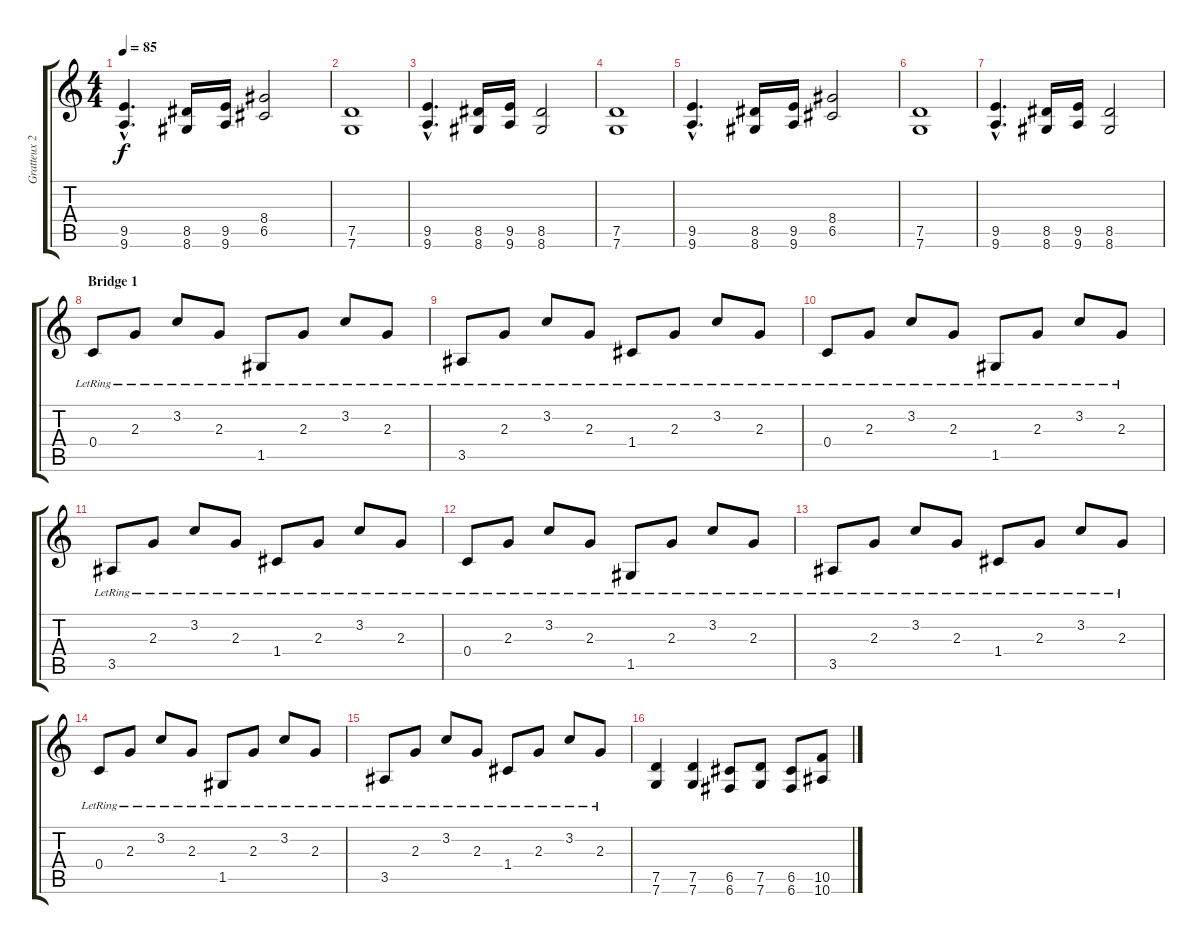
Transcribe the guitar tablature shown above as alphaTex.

\track ("Gratteux 2" "Gratteux 2") {instrument distortionguitar}
\staff {score tabs}
\tuning (D4 A3 F3 C3 G2 C2) {hide}
\ts (4 4)
\tempo 85
\clef g2
\ks c
(9.5{hac} 9.6{hac}).4{d dy f} (8.5 8.6).16 (9.5 9.6).16 (8.4 6.5).2 |
(7.5 7.6).1 |
(9.5{hac} 9.6{hac}).4{d} (8.5 8.6).16 (9.5 9.6).16 (8.5 8.6).2 |
(7.5 7.6).1 |
(9.5{hac} 9.6{hac}).4{d} (8.5 8.6).16 (9.5 9.6).16 (8.4 6.5).2 |
(7.5 7.6).1 |
(9.5{hac} 9.6{hac}).4{d} (8.5 8.6).16 (9.5 9.6).16 (8.5 8.6).2 |
\section ("" "Bridge 1")
0.4{lr}.8{instrument electricguitarclean} 2.3{lr}.8 3.2{lr}.8 2.3{lr}.8 1.5{lr}.8 2.3{lr}.8 3.2{lr}.8 2.3{lr}.8 |
3.5{lr}.8 2.3{lr}.8 3.2{lr}.8 2.3{lr}.8 1.4{lr}.8 2.3{lr}.8 3.2{lr}.8 2.3{lr}.8 |
0.4{lr}.8 2.3{lr}.8 3.2{lr}.8 2.3{lr}.8 1.5{lr}.8 2.3{lr}.8 3.2{lr}.8 2.3{lr}.8 |
3.5{lr}.8 2.3{lr}.8 3.2{lr}.8 2.3{lr}.8 1.4{lr}.8 2.3{lr}.8 3.2{lr}.8 2.3{lr}.8 |
0.4{lr}.8 2.3{lr}.8 3.2{lr}.8 2.3{lr}.8 1.5{lr}.8 2.3{lr}.8 3.2{lr}.8 2.3{lr}.8 |
3.5{lr}.8 2.3{lr}.8 3.2{lr}.8 2.3{lr}.8 1.4{lr}.8 2.3{lr}.8 3.2{lr}.8 2.3{lr}.8 |
0.4{lr}.8 2.3{lr}.8 3.2{lr}.8 2.3{lr}.8 1.5{lr}.8 2.3{lr}.8 3.2{lr}.8 2.3{lr}.8 |
3.5{lr}.8 2.3{lr}.8 3.2{lr}.8 2.3{lr}.8 1.4{lr}.8 2.3{lr}.8 3.2{lr}.8 2.3{lr}.8 |
(7.5 7.6).4{instrument distortionguitar} (7.5 7.6).4 (6.5 6.6).8 (7.5 7.6).8 (6.5 6.6).8 (10.5 10.6).8
